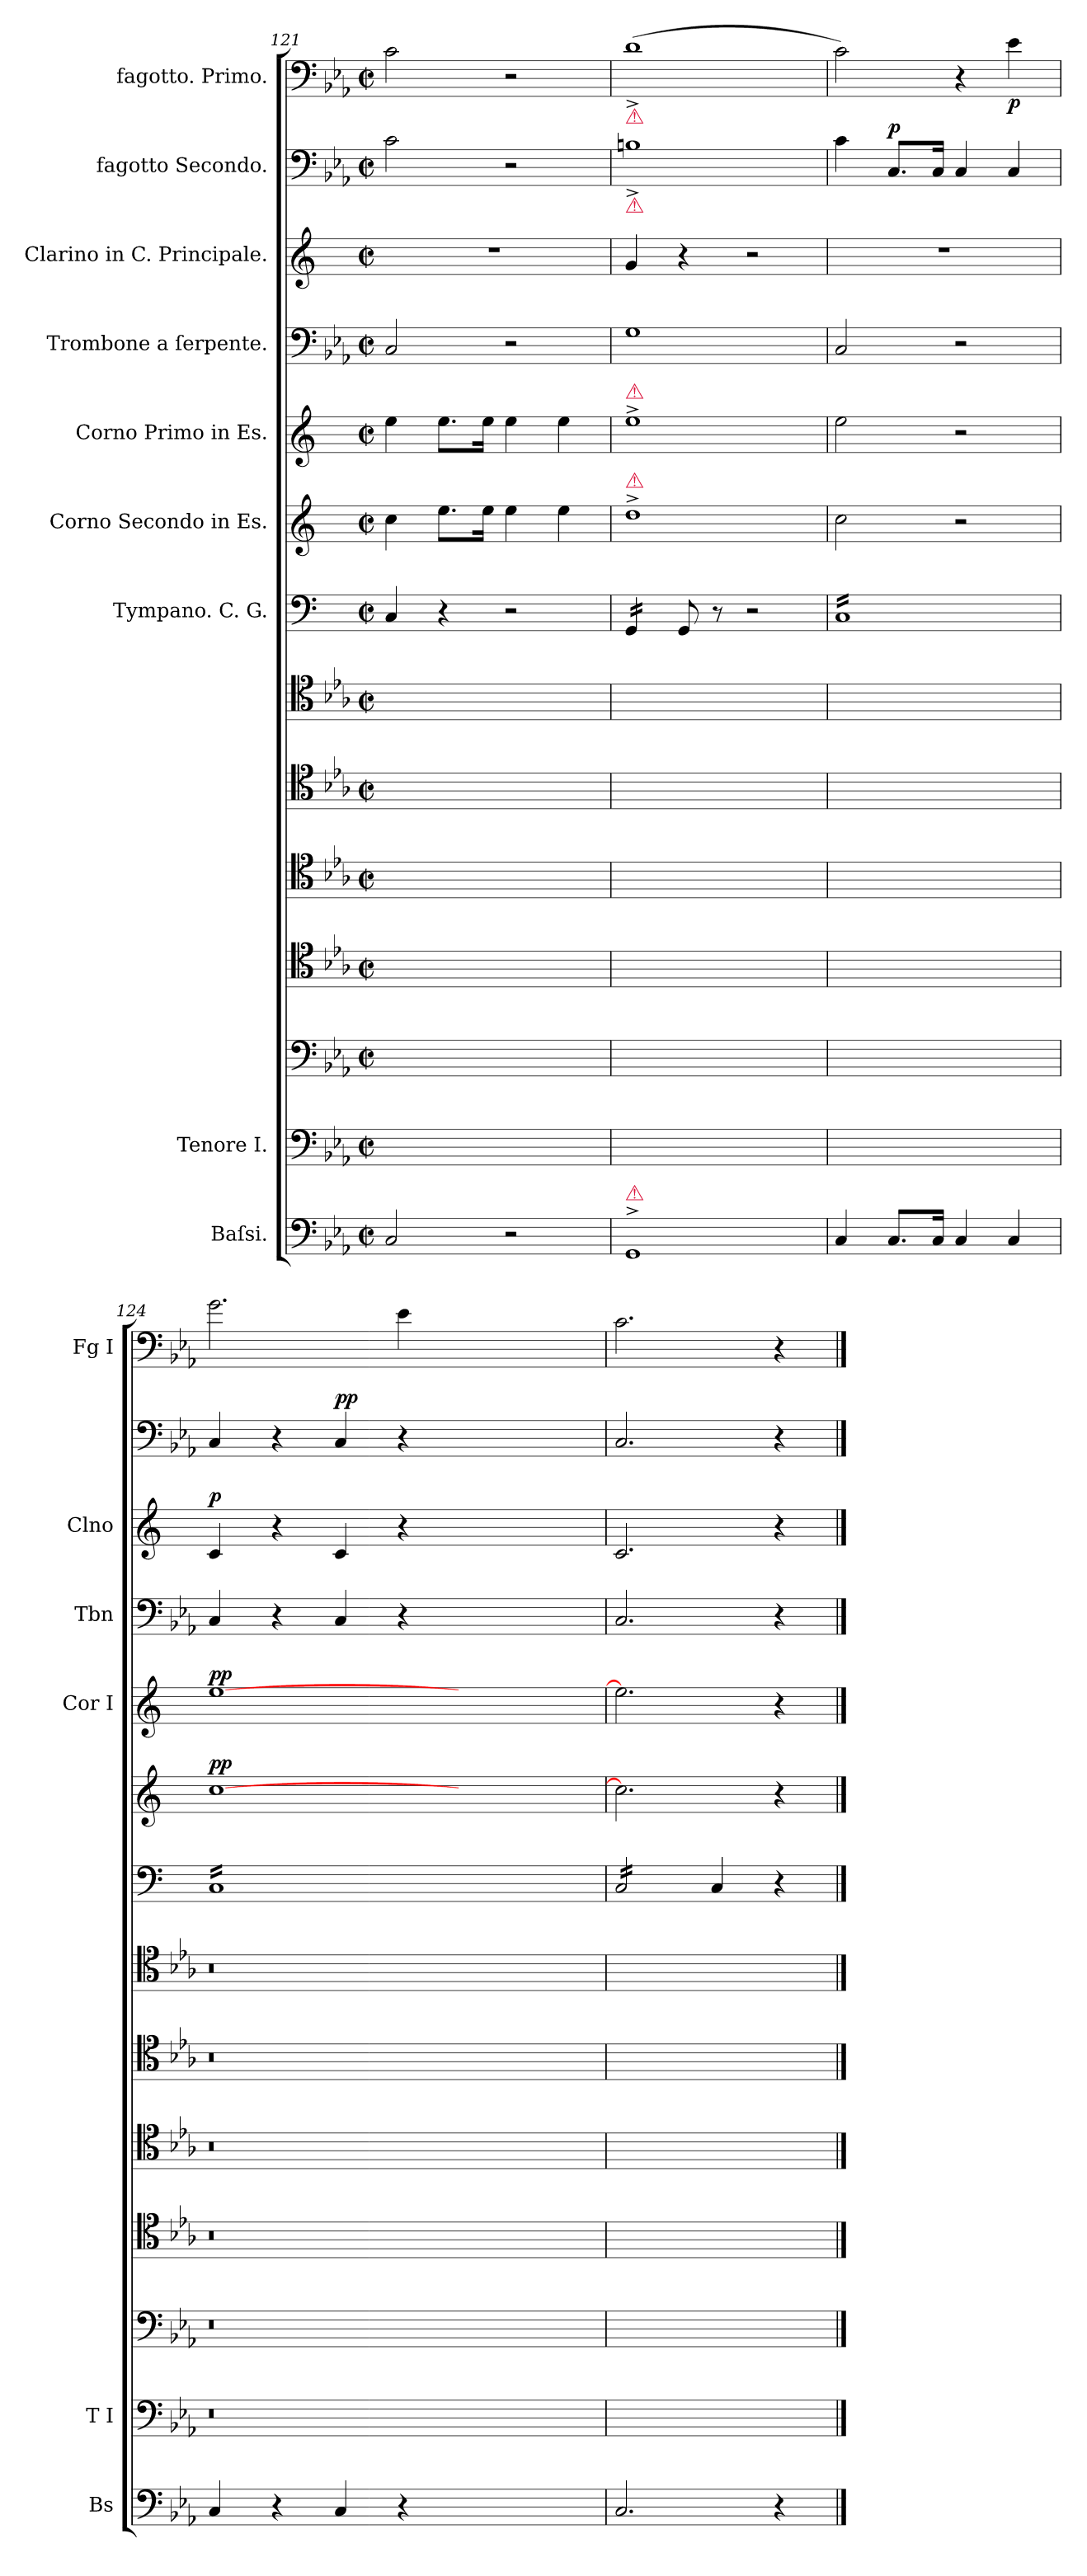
**kern	**kern	**kern	**kern	**kern	**kern	**kern	**kern	**kern	**dynam	**kern	**dynam	**kern	**kern	**dynam	**kern	**dynam	**kern	**dynam
*part9	*part8	*part8	*part8	*part8	*part8	*part8	*part7	*part6	*part6	*part5	*part5	*part4	*part3	*part3	*part2	*part2	*part1	*part1
*staff14	*staff13	*staff12	*staff11	*staff10	*staff9	*staff8	*staff7	*staff6	*staff6	*staff5	*staff5	*staff4	*staff3	*staff3	*staff2	*staff2	*staff1	*staff1
*I"Baſsi.	*I"Tenore I.	*	*	*	*	*	*I"Tympano. C. G.	*I"Corno Secondo in Es.	*	*I"Corno Primo in Es.	*	*I"Trombone a ſerpente.	*I"Clarino in C. Principale.	*	*I"fagotto Secondo.	*	*I"fagotto. Primo.	*
*I'Bs	*I'T I	*	*	*	*	*	*	*	*	*I'Cor I	*	*I'Tbn	*I'Clno	*	*	*	*I'Fg I	*
*clefF4	*clefF4	*clefF4	*clefC4	*clefC4	*clefC4	*clefC4	*clefF4	*clefG2	*	*clefG2	*	*clefF4	*clefG2	*	*clefF4	*	*clefF4	*
*	*	*	*	*	*	*	*	*ITrd5c9	*	*ITrd5c9	*	*	*	*	*	*	*	*
*k[b-e-a-]	*k[b-e-a-]	*k[b-e-a-]	*k[b-e-a-]	*k[b-e-a-]	*k[b-e-a-]	*k[b-e-a-]	*k[]	*k[b-e-a-]	*	*k[b-e-a-]	*	*k[b-e-a-]	*k[]	*	*k[b-e-a-]	*	*k[b-e-a-]	*
*c:	*c:	*c:	*c:	*c:	*c:	*c:	*	*c:	*	*c:	*	*c:	*	*	*c:	*	*c:	*
*M2/2	*M2/2	*M2/2	*M2/2	*M2/2	*M2/2	*M2/2	*M2/2	*M2/2	*	*M2/2	*	*M2/2	*M2/2	*	*M2/2	*	*M2/2	*
*met(c|)	*met(c|)	*met(c|)	*met(c|)	*met(c|)	*met(c|)	*met(c|)	*met(c|)	*met(c|)	*	*met(c|)	*	*met(c|)	*met(c|)	*	*met(c|)	*	*met(c|)	*
=121	=121	=121	=121	=121	=121	=121	=121	=121	=121	=121	=121	=121	=121	=121	=121	=121	=121	=121
2C/	1ryy	1ryy	1ryy	1ryy	1ryy	1ryy	4C/	4e-\	.	4g\	.	2C/	1r	.	2c\	.	2c\	.
.	.	.	.	.	.	.	4r	8.g\L	.	8.g\L	.	.	.	.	.	.	.	.
.	.	.	.	.	.	.	.	16g\Jk	.	16g\Jk	.	.	.	.	.	.	.	.
2r	.	.	.	.	.	.	2r	4g\	.	4g\	.	2r	.	.	2r	.	2r	.
.	.	.	.	.	.	.	.	4g\	.	4g\	.	.	.	.	.	.	.	.
=122	=122	=122	=122	=122	=122	=122	=122	=122	=122	=122	=122	=122	=122	=122	=122	=122	=122	=122
!	!	!	!	!	!	!	!	!	!	!	!	!	!	!	!	!	!LO:TX:b:color=crimson:t=⚠	!
!	!	!	!	!	!	!	!	!	!	!	!	!	!	!	!LO:TX:b:color=crimson:t=⚠	!	!	!
!	!	!	!	!	!	!	!	!	!	!LO:TX:a:color=crimson:t=⚠	!	!	!	!	!	!	!	!
!	!	!	!	!	!	!	!	!LO:TX:a:color=crimson:t=⚠	!	!	!	!	!	!	!	!	!	!
!LO:TX:a:color=crimson:t=⚠	!	!	!	!	!	!	!	!	!	!	!	!	!	!	!	!	!	!
*	*	*	*	*	*	*	*tremolo	*	*	*	*	*	*	*	*	*	*	*
1GG^\	1ryy	1ryy	1ryy	1ryy	1ryy	1ryy	16GG/LL	1f^\	.	1g^\	.	1G\	4g/	.	1Bn^/	.	(>1d^/	.
.	.	.	.	.	.	.	16GG/	.	.	.	.	.	.	.	.	.	.	.
.	.	.	.	.	.	.	16GG/	.	.	.	.	.	.	.	.	.	.	.
.	.	.	.	.	.	.	16GG/JJ	.	.	.	.	.	.	.	.	.	.	.
*	*	*	*	*	*	*	*Xtremolo	*	*	*	*	*	*	*	*	*	*	*
.	.	.	.	.	.	.	8GG/	.	.	.	.	.	4r	.	.	.	.	.
.	.	.	.	.	.	.	8r	.	.	.	.	.	.	.	.	.	.	.
.	.	.	.	.	.	.	2r	.	.	.	.	.	2r	.	.	.	.	.
=123	=123	=123	=123	=123	=123	=123	=123	=123	=123	=123	=123	=123	=123	=123	=123	=123	=123	=123
*	*	*	*	*	*	*	*tremolo	*	*	*	*	*	*	*	*	*	*	*
4C/	1ryy	1ryy	1ryy	1ryy	1ryy	1ryy	16C/LL	2e-\	.	2g\	.	2C/	1r	.	4c\	.	2c\)	.
.	.	.	.	.	.	.	16C/	.	.	.	.	.	.	.	.	.	.	.
.	.	.	.	.	.	.	16C/	.	.	.	.	.	.	.	.	.	.	.
.	.	.	.	.	.	.	16C/	.	.	.	.	.	.	.	.	.	.	.
!	!	!	!	!	!	!	!	!	!	!	!	!	!	!	!	!LO:DY:a	!	!
8.C/L	.	.	.	.	.	.	16C/	.	.	.	.	.	.	.	8.C/L	p	.	.
.	.	.	.	.	.	.	16C/	.	.	.	.	.	.	.	.	.	.	.
.	.	.	.	.	.	.	16C/	.	.	.	.	.	.	.	.	.	.	.
16C/Jk	.	.	.	.	.	.	16C/	.	.	.	.	.	.	.	16C/Jk	.	.	.
4C/	.	.	.	.	.	.	16C/	2r	.	2r	.	2r	.	.	4C/	.	4r	.
.	.	.	.	.	.	.	16C/	.	.	.	.	.	.	.	.	.	.	.
.	.	.	.	.	.	.	16C/	.	.	.	.	.	.	.	.	.	.	.
.	.	.	.	.	.	.	16C/	.	.	.	.	.	.	.	.	.	.	.
4C/	.	.	.	.	.	.	16C/	.	.	.	.	.	.	.	4C/	.	4e-\	p
.	.	.	.	.	.	.	16C/	.	.	.	.	.	.	.	.	.	.	.
.	.	.	.	.	.	.	16C/	.	.	.	.	.	.	.	.	.	.	.
.	.	.	.	.	.	.	16C/JJ	.	.	.	.	.	.	.	.	.	.	.
=124	=124	=124	=124	=124	=124	=124	=124	=124	=124	=124	=124	=124	=124	=124	=124	=124	=124	=124
!	!	!	!	!	!	!	!	!	!LO:DY:a	!	!LO:DY:a	!	!	!LO:DY:a	!	!	!	!
4C/	0r	0r	0r	0r	0r	0r	16C/LL	[1e-\	pp	[1g\	pp	4C/	4c/	p	4C/	.	2.g\	.
.	.	.	.	.	.	.	16C/	.	.	.	.	.	.	.	.	.	.	.
.	.	.	.	.	.	.	16C/	.	.	.	.	.	.	.	.	.	.	.
.	.	.	.	.	.	.	16C/	.	.	.	.	.	.	.	.	.	.	.
4r	.	.	.	.	.	.	16C/	.	.	.	.	4r	4r	.	4r	.	.	.
.	.	.	.	.	.	.	16C/	.	.	.	.	.	.	.	.	.	.	.
.	.	.	.	.	.	.	16C/	.	.	.	.	.	.	.	.	.	.	.
.	.	.	.	.	.	.	16C/	.	.	.	.	.	.	.	.	.	.	.
!	!	!	!	!	!	!	!	!	!	!	!	!	!	!	!	!LO:DY:a	!	!
4C/	.	.	.	.	.	.	16C/	.	.	.	.	4C/	4c/	.	4C/	pp	.	.
.	.	.	.	.	.	.	16C/	.	.	.	.	.	.	.	.	.	.	.
.	.	.	.	.	.	.	16C/	.	.	.	.	.	.	.	.	.	.	.
.	.	.	.	.	.	.	16C/	.	.	.	.	.	.	.	.	.	.	.
4r	.	.	.	.	.	.	16C/	.	.	.	.	4r	4r	.	4r	.	4e-\	.
.	.	.	.	.	.	.	16C/	.	.	.	.	.	.	.	.	.	.	.
.	.	.	.	.	.	.	16C/	.	.	.	.	.	.	.	.	.	.	.
.	.	.	.	.	.	.	16C/JJ	.	.	.	.	.	.	.	.	.	.	.
1ryy	.	.	.	.	.	.	1ryy	1ryy	.	1ryy	.	1ryy	1ryy	.	1ryy	.	1ryy	.
=125	=125	=125	=125	=125	=125	=125	=125	=125	=125	=125	=125	=125	=125	=125	=125	=125	=125	=125
2.C/	1ryy	1ryy	1ryy	1ryy	1ryy	1ryy	16C/LL	2.e-\]	.	2.g\]	.	2.C/	2.c/	.	2.C/	.	2.c\	.
.	.	.	.	.	.	.	16C/	.	.	.	.	.	.	.	.	.	.	.
.	.	.	.	.	.	.	16C/	.	.	.	.	.	.	.	.	.	.	.
.	.	.	.	.	.	.	16C/	.	.	.	.	.	.	.	.	.	.	.
.	.	.	.	.	.	.	16C/	.	.	.	.	.	.	.	.	.	.	.
.	.	.	.	.	.	.	16C/	.	.	.	.	.	.	.	.	.	.	.
.	.	.	.	.	.	.	16C/	.	.	.	.	.	.	.	.	.	.	.
.	.	.	.	.	.	.	16C/JJ	.	.	.	.	.	.	.	.	.	.	.
*	*	*	*	*	*	*	*Xtremolo	*	*	*	*	*	*	*	*	*	*	*
.	.	.	.	.	.	.	4C/	.	.	.	.	.	.	.	.	.	.	.
4r	.	.	.	.	.	.	4r	4r	.	4r	.	4r	4r	.	4r	.	4r	.
==	==	==	==	==	==	==	==	==	==	==	==	==	==	==	==	==	==	==
*-	*-	*-	*-	*-	*-	*-	*-	*-	*-	*-	*-	*-	*-	*-	*-	*-	*-	*-
